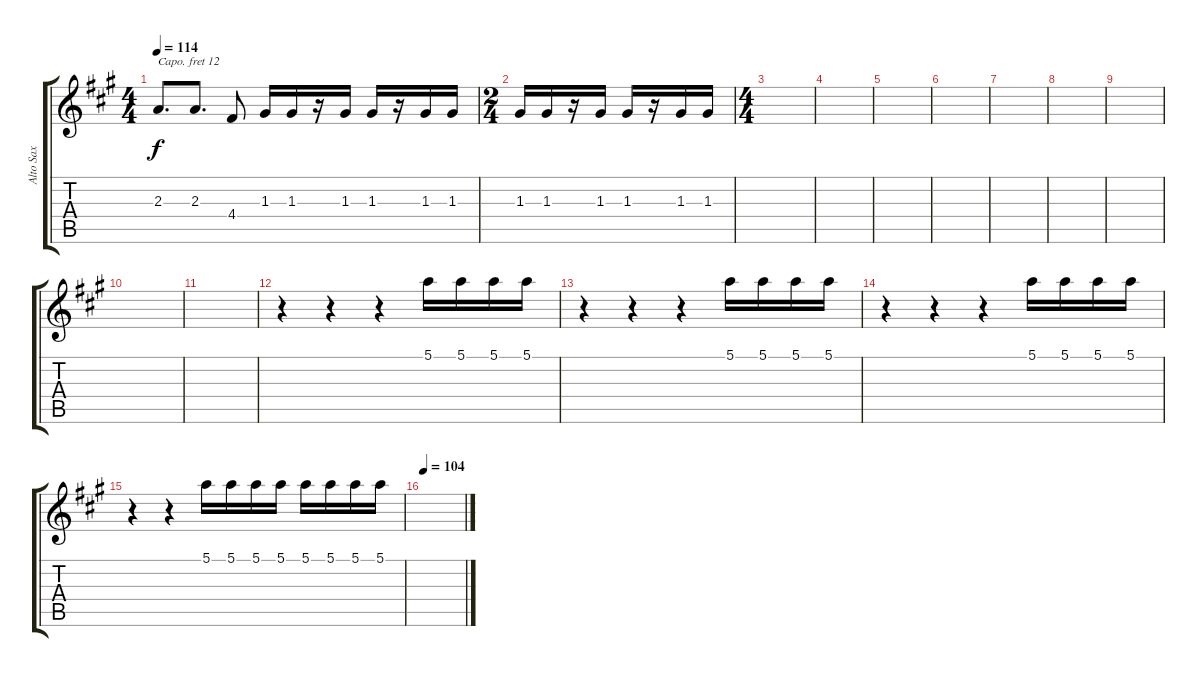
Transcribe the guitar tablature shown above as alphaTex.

\track ("Alto Sax" "Alto Sax") {instrument altosax}
\staff {score tabs}
\capo 12
\tuning (E4 B3 G3 D3 A2 E2) {hide}
\ts (4 4)
\tempo 114
\clef g2
\ks a
2.3.8{d dy f} 2.3.8{d} 4.4.8 1.3.16 1.3.16 r.16 1.3.16 1.3.16 r.16 1.3.16 1.3.16 |
\ts (2 4)
1.3.16 1.3.16 r.16 1.3.16 1.3.16 r.16 1.3.16 1.3.16 |
\ts (4 4)
|
|
|
|
|
|
|
|
|
r.4 r.4 r.4 5.1.16 5.1.16 5.1.16 5.1.16 |
r.4 r.4 r.4 5.1.16 5.1.16 5.1.16 5.1.16 |
r.4 r.4 r.4 5.1.16 5.1.16 5.1.16 5.1.16 |
r.4 r.4 5.1.16 5.1.16 5.1.16 5.1.16 5.1.16 5.1.16 5.1.16 5.1.16 |
\tempo 104
